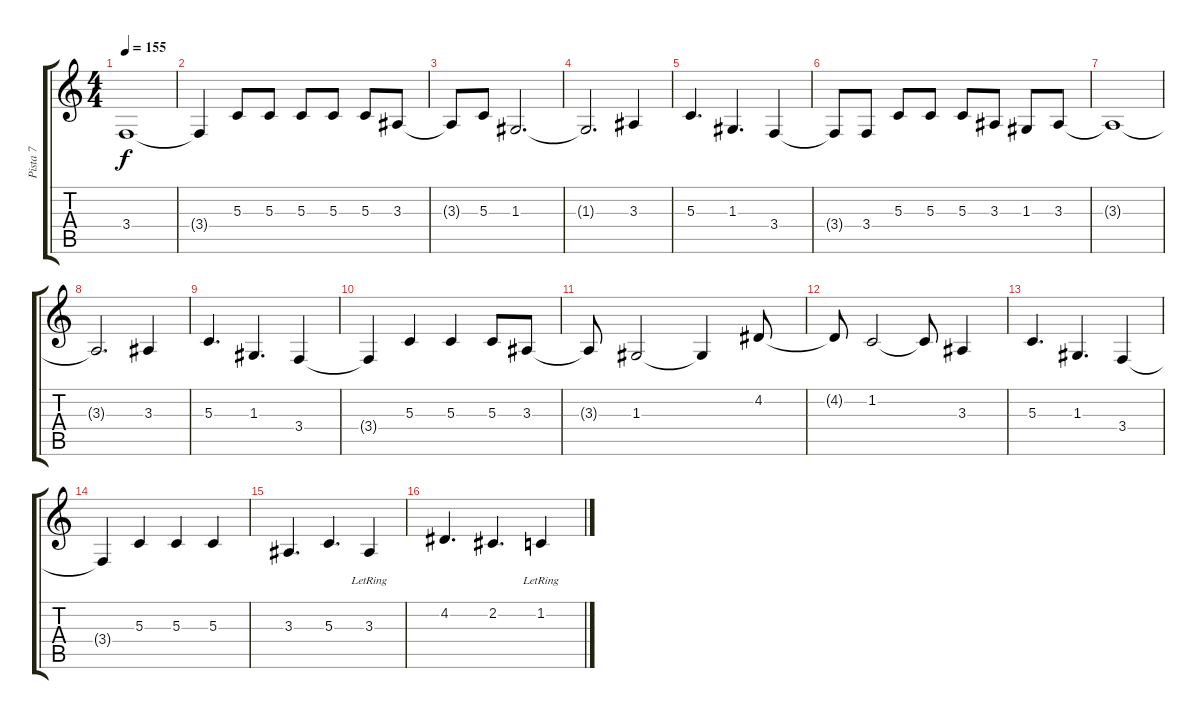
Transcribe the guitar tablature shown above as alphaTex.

\track ("Pista 7" "Pista 7") {instrument electricgrandpiano}
\staff {score tabs}
\tuning (E4 B3 G3 D3 A2 E2) {hide}
\ts (4 4)
\tempo 155
\clef g2
\ks c
3.4.1{dy f} |
3.4{t}.4 5.3.8 5.3.8 5.3.8 5.3.8 5.3.8 3.3.8 |
3.3{t}.8 5.3.8 1.3.2{d} |
1.3{t}.2{d} 3.3.4 |
5.3.4{d} 1.3.4{d} 3.4.4 |
3.4{t}.8 3.4.8 5.3.8 5.3.8 5.3.8 3.3.8 1.3.8 3.3.8 |
3.3{t}.1 |
3.3{t}.2{d} 3.3.4 |
5.3.4{d} 1.3.4{d} 3.4.4 |
3.4{t}.4 5.3.4 5.3.4 5.3.8 3.3.8 |
3.3{t}.8 1.3.2 1.3{t}.4 4.2.8 |
4.2{t}.8 1.2.2 1.2{t}.8 3.3.4 |
5.3.4{d} 1.3.4{d} 3.4.4 |
3.4{t}.4 5.3.4 5.3.4 5.3.4 |
3.3.4{d} 5.3.4{d} 3.3{lr}.4 |
4.2.4{d} 2.2.4{d} 1.2{lr}.4
